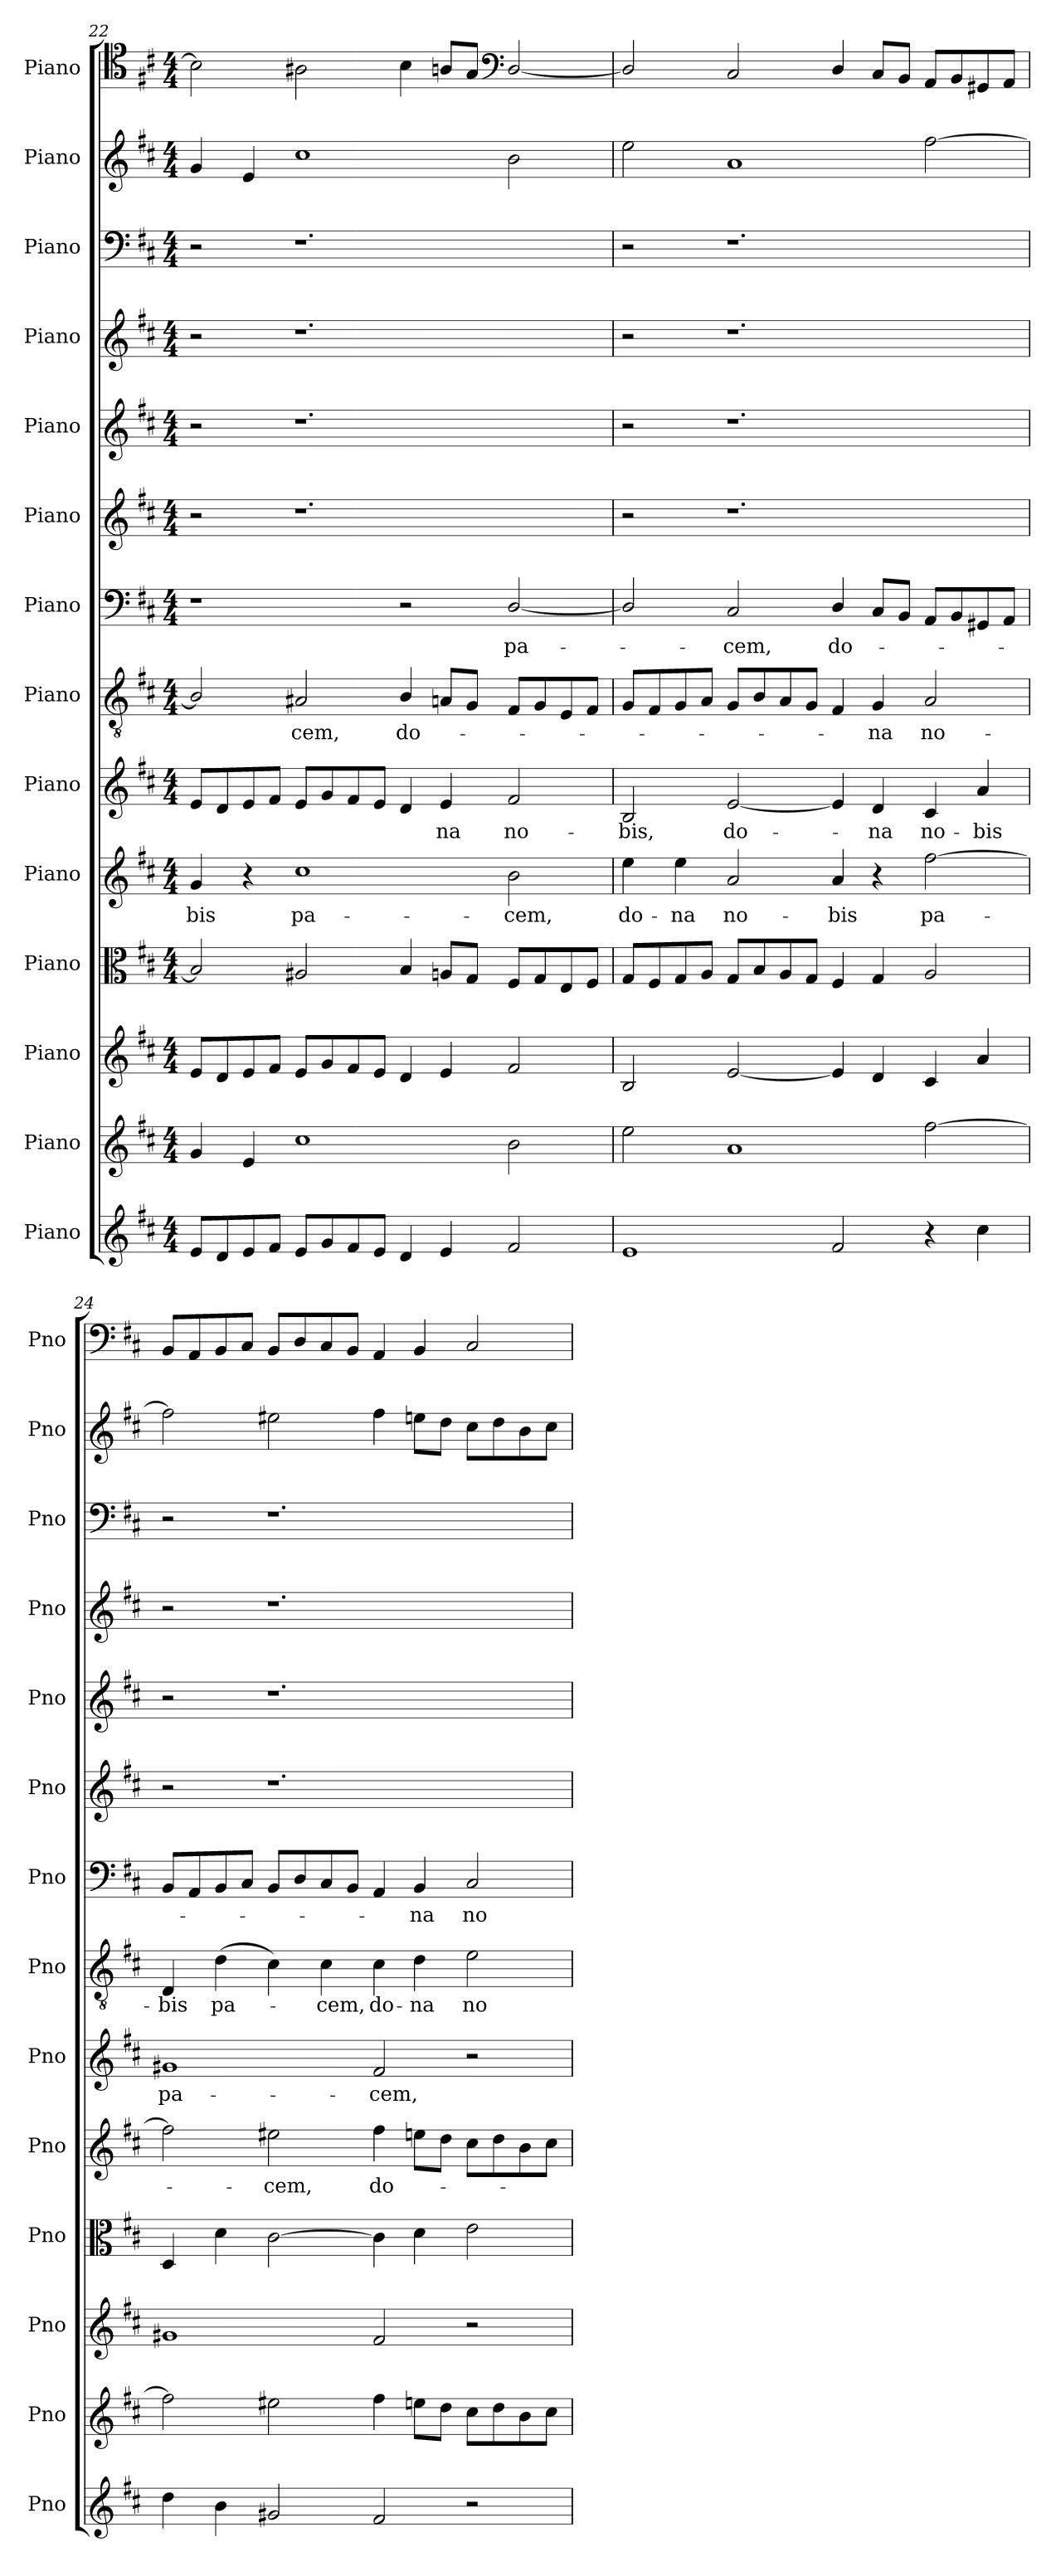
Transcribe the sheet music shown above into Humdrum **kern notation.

**kern	**kern	**kern	**kern	**kern	**text	**kern	**text	**kern	**text	**kern	**text	**kern	**kern	**kern	**kern	**kern	**kern
*part14	*part13	*part12	*part11	*part10	*part10	*part9	*part9	*part8	*part8	*part7	*part7	*part6	*part5	*part4	*part3	*part2	*part1
*staff14	*staff13	*staff12	*staff11	*staff10	*staff10	*staff9	*staff9	*staff8	*staff8	*staff7	*staff7	*staff6	*staff5	*staff4	*staff3	*staff2	*staff1
*I"Piano	*I"Piano	*I"Piano	*I"Piano	*I"Piano	*	*I"Piano	*	*I"Piano	*	*I"Piano	*	*I"Piano	*I"Piano	*I"Piano	*I"Piano	*I"Piano	*I"Piano
*I'Pno	*I'Pno	*I'Pno	*I'Pno	*I'Pno	*	*I'Pno	*	*I'Pno	*	*I'Pno	*	*I'Pno	*I'Pno	*I'Pno	*I'Pno	*I'Pno	*I'Pno
*clefG2	*clefG2	*clefG2	*clefC3	*clefG2	*	*clefG2	*	*clefGv2	*	*clefF4	*	*clefG2	*clefG2	*clefG2	*clefF4	*clefG2	*clefC4
*k[f#c#]	*k[f#c#]	*k[f#c#]	*k[f#c#]	*k[f#c#]	*	*k[f#c#]	*	*k[f#c#]	*	*k[f#c#]	*	*k[f#c#]	*k[f#c#]	*k[f#c#]	*k[f#c#]	*k[f#c#]	*k[f#c#]
*D:	*D:	*D:	*D:	*D:	*	*D:	*	*D:	*	*D:	*	*D:	*D:	*D:	*D:	*D:	*D:
*M4/4	*M4/4	*M4/4	*M4/4	*M4/4	*	*M4/4	*	*M4/4	*	*M4/4	*	*M4/4	*M4/4	*M4/4	*M4/4	*M4/4	*M4/4
=22	=22	=22	=22	=22	=22	=22	=22	=22	=22	=22	=22	=22	=22	=22	=22	=22	=22
!	!	!	!	!	!LO:LY:b	!	!	!	!	!	!	!	!	!	!	!	!
8e/L	4g/	8e/L	2B/]	4g/	-bis	8e/L	.	2B/]	.	1r	.	2r	2r	2r	2r	4g/	2B\]
8d/	.	8d/	.	.	.	8d/	.	.	.	.	.	.	.	.	.	.	.
8e/	4e/	8e/	.	4r	.	8e/	.	.	.	.	.	.	.	.	.	4e/	.
8f#/J	.	8f#/J	.	.	.	8f#/J	.	.	.	.	.	.	.	.	.	.	.
!	!	!	!	!	!LO:LY:b	!	!	!	!LO:LY:b	!	!	!	!	!	!	!	!
8e/L	1cc#	8e/L	2A#X/	1cc#	pa-	8e/L	.	2A#X/	-cem,	.	.	1.r	1.r	1.r	1.r	1cc#	2A#X\
8g/	.	8g/	.	.	.	8g/	.	.	.	.	.	.	.	.	.	.	.
8f#/	.	8f#/	.	.	.	8f#/	.	.	.	.	.	.	.	.	.	.	.
8e/J	.	8e/J	.	.	.	8e/J	.	.	.	.	.	.	.	.	.	.	.
!	!	!	!	!	!	!	!	!	!LO:LY:b	!	!	!	!	!	!	!	!
4d/	.	4d/	4B/	.	.	4d/	.	4B/	do-	2r	.	.	.	.	.	.	4B\
!	!	!	!	!	!	!	!LO:LY:b	!	!	!	!	!	!	!	!	!	!
4e/	.	4e/	8An/L	.	.	4e/	-na	8An/L	.	.	.	.	.	.	.	.	8An/L
.	.	.	8G/J	.	.	.	.	8G/J	.	.	.	.	.	.	.	.	8G/J
*	*	*	*	*	*	*	*	*	*	*	*	*	*	*	*	*	*clefF4
!	!	!	!	!	!LO:LY:b	!	!LO:LY:b	!	!	!	!LO:LY:b	!	!	!	!	!	!
2f#/	2b\	2f#/	8F#/L	2b\	-cem,	2f#/	no-	8F#/L	.	[2D/	pa-	.	.	.	.	2b\	[2D/
.	.	.	8G/	.	.	.	.	8G/	.	.	.	.	.	.	.	.	.
.	.	.	8E/	.	.	.	.	8E/	.	.	.	.	.	.	.	.	.
.	.	.	8F#/J	.	.	.	.	8F#/J	.	.	.	.	.	.	.	.	.
=23	=23	=23	=23	=23	=23	=23	=23	=23	=23	=23	=23	=23	=23	=23	=23	=23	=23
!	!	!	!	!	!LO:LY:b	!	!LO:LY:b	!	!	!	!	!	!	!	!	!	!
1e	2ee\	2B/	8G/L	4ee\	do-	2B/	-bis,	8G/L	.	2D/]	.	2r	2r	2r	2r	2ee\	2D/]
.	.	.	8F#/	.	.	.	.	8F#/	.	.	.	.	.	.	.	.	.
!	!	!	!	!	!LO:LY:b	!	!	!	!	!	!	!	!	!	!	!	!
.	.	.	8G/	4ee\	-na	.	.	8G/	.	.	.	.	.	.	.	.	.
.	.	.	8A/J	.	.	.	.	8A/J	.	.	.	.	.	.	.	.	.
!	!	!	!	!	!LO:LY:b	!	!LO:LY:b	!	!	!	!LO:LY:b	!	!	!	!	!	!
.	1a	[2e/	8G/L	2a/	no-	[2e/	do-	8G/L	.	2C#/	-cem,	1.r	1.r	1.r	1.r	1a	2C#/
.	.	.	8B/	.	.	.	.	8B/	.	.	.	.	.	.	.	.	.
.	.	.	8A/	.	.	.	.	8A/	.	.	.	.	.	.	.	.	.
.	.	.	8G/J	.	.	.	.	8G/J	.	.	.	.	.	.	.	.	.
!	!	!	!	!	!LO:LY:b	!	!	!	!	!	!LO:LY:b	!	!	!	!	!	!
2f#/	.	4e/]	4F#/	4a/	-bis	4e/]	.	4F#/	.	4D/	do-	.	.	.	.	.	4D/
!	!	!	!	!	!	!	!LO:LY:b	!	!LO:LY:b	!	!	!	!	!	!	!	!
.	.	4d/	4G/	4r	.	4d/	-na	4G/	-na	8C#/L	.	.	.	.	.	.	8C#/L
.	.	.	.	.	.	.	.	.	.	8BB/J	.	.	.	.	.	.	8BB/J
!	!	!	!	!	!LO:LY:b	!	!LO:LY:b	!	!LO:LY:b	!	!	!	!	!	!	!	!
4r	[2ff#\	4c#/	2A/	[2ff#\	pa-	4c#/	no-	2A/	no-	8AA/L	.	.	.	.	.	[2ff#\	8AA/L
.	.	.	.	.	.	.	.	.	.	8BB/	.	.	.	.	.	.	8BB/
!	!	!	!	!	!	!	!LO:LY:b	!	!	!	!	!	!	!	!	!	!
4cc#\	.	4a/	.	.	.	4a/	-bis	.	.	8GG#X/	.	.	.	.	.	.	8GG#X/
.	.	.	.	.	.	.	.	.	.	8AA/J	.	.	.	.	.	.	8AA/J
=24	=24	=24	=24	=24	=24	=24	=24	=24	=24	=24	=24	=24	=24	=24	=24	=24	=24
!	!	!	!	!	!	!	!LO:LY:b	!	!LO:LY:b	!	!	!	!	!	!	!	!
4dd\	2ff#\]	1g#X	4D/	2ff#\]	.	1g#X	pa-	4D/	-bis	8BB/L	.	2r	2r	2r	2r	2ff#\]	8BB/L
.	.	.	.	.	.	.	.	.	.	8AA/	.	.	.	.	.	.	8AA/
!	!	!	!	!	!	!	!	!	!LO:LY:b	!	!	!	!	!	!	!	!
4b\	.	.	4d\	.	.	.	.	(>4d\	pa-	8BB/	.	.	.	.	.	.	8BB/
.	.	.	.	.	.	.	.	.	.	8C#/J	.	.	.	.	.	.	8C#/J
!	!	!	!	!	!LO:LY:b	!	!	!	!	!	!	!	!	!	!	!	!
2g#X/	2ee#X\	.	[2c#\	2ee#X\	-cem,	.	.	4c#\)	.	8BB/L	.	1.r	1.r	1.r	1.r	2ee#X\	8BB/L
.	.	.	.	.	.	.	.	.	.	8D/	.	.	.	.	.	.	8D/
!	!	!	!	!	!	!	!	!	!LO:LY:b	!	!	!	!	!	!	!	!
.	.	.	.	.	.	.	.	4c#\	-cem,	8C#/	.	.	.	.	.	.	8C#/
.	.	.	.	.	.	.	.	.	.	8BB/J	.	.	.	.	.	.	8BB/J
!	!	!	!	!	!LO:LY:b	!	!LO:LY:b	!	!LO:LY:b	!	!	!	!	!	!	!	!
2f#/	4ff#\	2f#/	4c#\]	4ff#\	do-	2f#/	-cem,	4c#\	do-	4AA/	.	.	.	.	.	4ff#\	4AA/
!	!	!	!	!	!	!	!	!	!LO:LY:b	!	!LO:LY:b	!	!	!	!	!	!
.	8een\L	.	4d\	8een\L	.	.	.	4d\	-na	4BB/	-na	.	.	.	.	8een\L	4BB/
.	8dd\J	.	.	8dd\J	.	.	.	.	.	.	.	.	.	.	.	8dd\J	.
!	!	!	!	!	!	!	!	!	!LO:LY:b	!	!LO:LY:b	!	!	!	!	!	!
2r	8cc#\L	2r	2e\	8cc#\L	.	2r	.	2e\	no-	2C#/	no-	.	.	.	.	8cc#\L	2C#/
.	8dd\	.	.	8dd\	.	.	.	.	.	.	.	.	.	.	.	8dd\	.
.	8b\	.	.	8b\	.	.	.	.	.	.	.	.	.	.	.	8b\	.
.	8cc#\J	.	.	8cc#\J	.	.	.	.	.	.	.	.	.	.	.	8cc#\J	.
=	=	=	=	=	=	=	=	=	=	=	=	=	=	=	=	=	=
*-	*-	*-	*-	*-	*-	*-	*-	*-	*-	*-	*-	*-	*-	*-	*-	*-	*-
